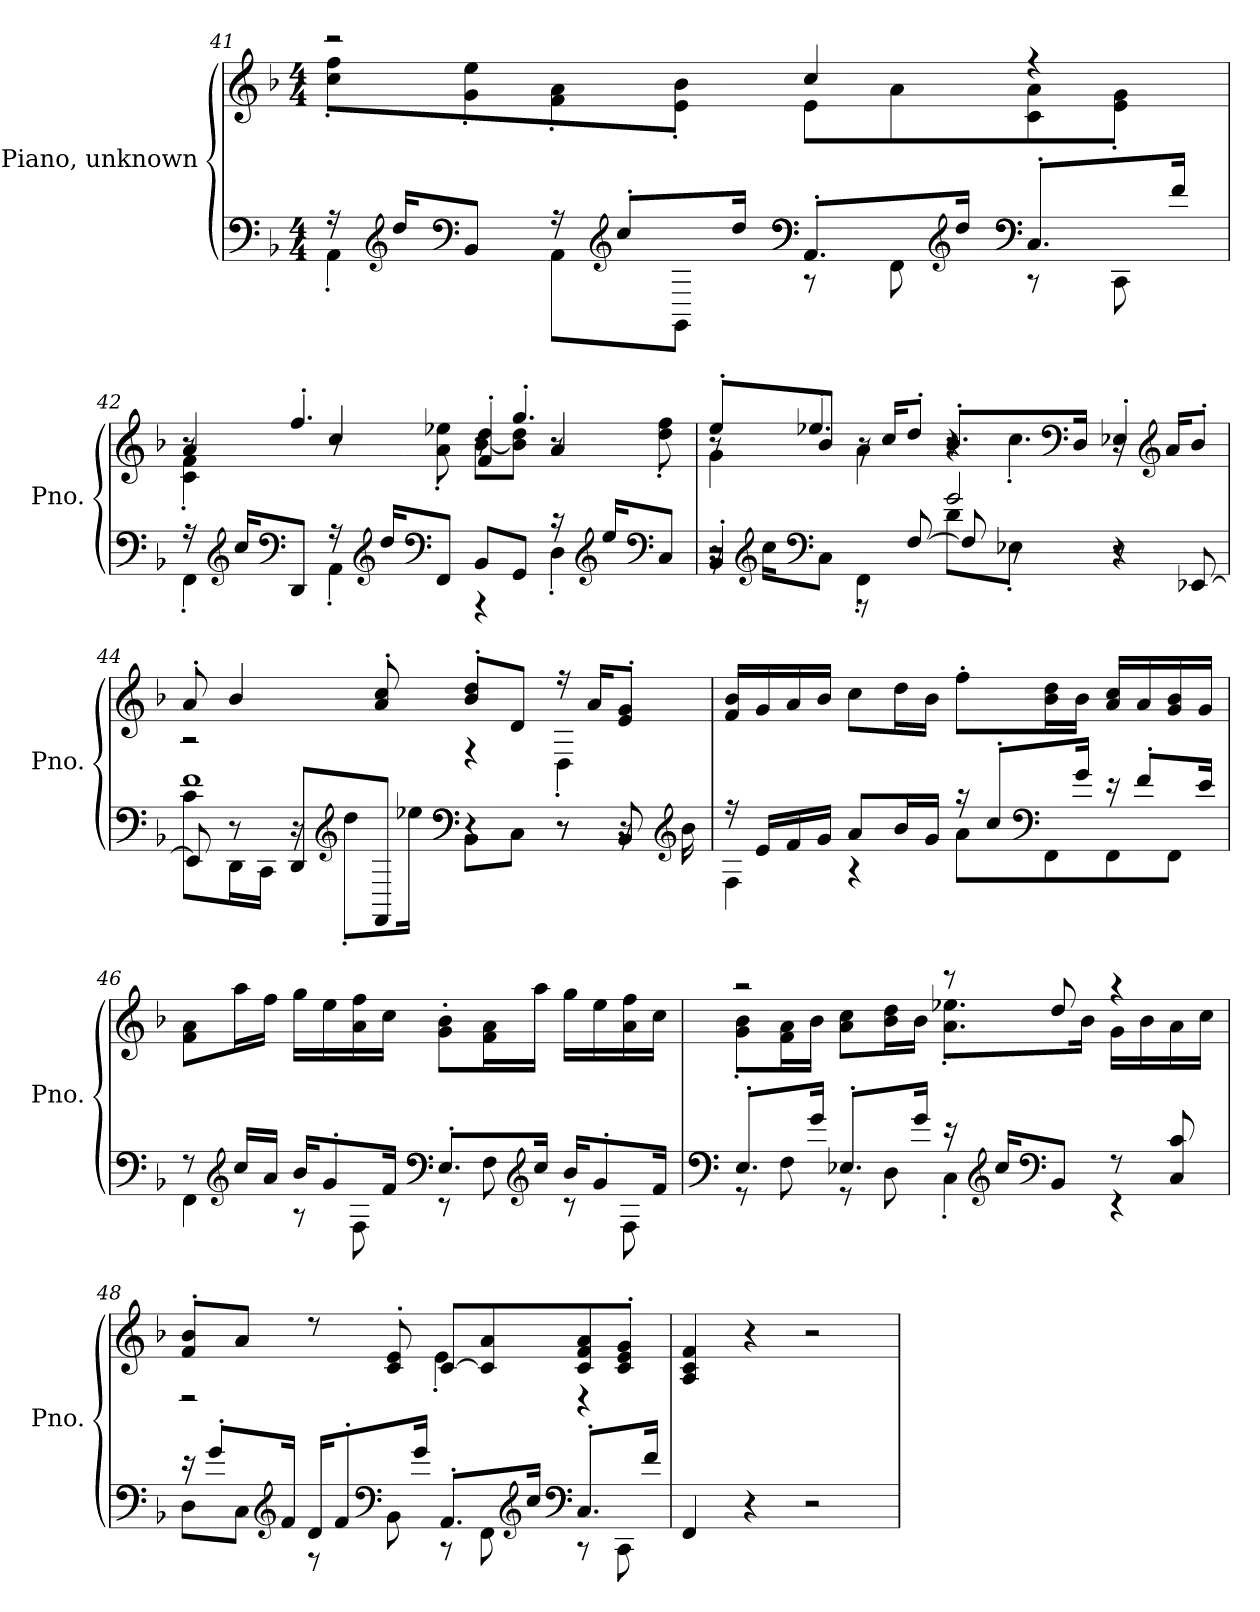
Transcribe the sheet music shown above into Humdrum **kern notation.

**kern	**kern
*part1	*part1
*staff2	*staff1
*I"Piano, unknown	*
*I'Pno.	*
!!LO:LB:g=z
*clefF4	*clefG2
*k[b-]	*k[b-]
*M4/4	*M4/4
=41	=41
*^	*^
16r	4AA'\	2r	8cc\' 8ff\'L
*clefG2	*	*	*
16dd/KL	.	.	.
*clefF4	*	*	*
8BB-/J	.	.	8g\' 8ee\'
16r	8AA\L	.	8f\' 8a\'
*clefG2	*	*	*
8cc'/L	.	.	.
.	8GG\J	.	8e\' 8b-\'J
16dd/Jk	.	.	.
*clefF4	*	*	*
8.AA'/L	8r	4cc/	8e\L
.	8FF\	.	8a\
*clefG2	*	*	*
16dd/Jk	.	.	.
*clefF4	*	*	*
8.C'/L	8r	4r	8c\ 8a\
.	8CC\	.	8e\' 8g\'J
16f/Jk	.	.	.
!!LO:LB:g=z
=42	=42	=42	=42
*	*	*	*^
16r	4FF'\	8r	4c\' 4f\'	4a/
*clefG2	*	*	*	*
16cc/KL	.	.	.	.
*clefF4	*	*	*	*
8DD/J	.	4.ff'/	.	.
16r	4AA'\	.	8r	4cc/
*clefG2	*	*	*	*
16dd/KL	.	.	.	.
*clefF4	*	*	*	*
8FF/J	.	.	8a\' 8ee-X\'	.
8BB-/L	4r	8r	[8b-\L	4f/' 4dd/'
8GG/J	.	4.gg'/	8b-\] 8dd\J	.
16r	4D'\	.	8r	4a/
*clefG2	*	*	*	*
16ee/KL	.	.	.	.
*clefF4	*	*	*	*
8C/J	.	.	8dd\' 8ff\'	.
!!LO:LB:g=z	!!	!!
=43	=43	=43	=43	=43
*	*^	*	*	*
2r	16r	4BB-'/	8ee'/L	4g\	8r
*clefG2	*	*	*	*	*
.	16cc\KL	.	.	.	.
*clefF4	*	*	*	*	*
.	8C\J	.	8b-/J	.	4.ee-X'/
.	4FF'\	8r	16r	4a\	.
.	.	.	16cc/KL	.	.
.	.	[8F/	8dd'/J	.	.
2g/	8d\L	8F/]	8.b-'/L	8r	4r
.	8E-X'\J	8r	.	4.cc'\	.
*	*	*	*clefF4	*	*
.	.	.	16D/Jk	.	.
.	4r	8r	16r	.	4E-X'/
*	*	*	*clefG2	*	*
.	.	.	16a/KL	.	.
.	.	[8EE-X/	8b-'/J	.	.
*	*	*	*	*v	*v
=44	=44	=44	=44	=44
1f	8c\L	8EE-/]	8a'/	2r
.	16DD\L	8r	4b-/	.
.	16CC\JJ	.	.	.
.	16r	8DD/L	.	.
*clefG2	*	*	*	*
.	8dd'\L	.	.	.
.	.	8FF/J	8a/' 8cc/'	.
.	16ee-X\Jk	.	.	.
*clefF4	*	*	*	*
.	8BB-\L	4r	8b-/' 8dd/'L	4r
.	8C\J	.	8d/J	.
.	8r	8r	16r	4D'\
.	.	.	16a/KL	.
.	16r	8BB-/	8e/' 8g/'J	.
*clefG2	*	*	*	*
.	16b-\	.	.	.
*	*v	*v	*	*
*	*	*v	*v
!!LO:LB:g=z
=45	=45	=45
16r	4F\	16f/ 16b-/LL
16e/LL	.	16g/
16f/	.	16a/
16g/JJ	.	16b-/JJ
8a/L	4r	8cc\L
16b-/L	.	16dd\L
16g/JJ	.	16b-\JJ
16r	8a\L	8ff'\L
8cc'/L	.	.
*clefF4	*	*
.	8FF\	16b-\ 16dd\L
16g/Jk	.	16b-\JJ
16r	8FF\	16a/ 16cc/LL
8f'/L	.	16a/
.	8FF\J	16g/ 16b-/
16e/Jk	.	16g/JJ
=46	=46	=46
8r	4FF\	8f\ 8a\L
*clefG2	*	*
16cc/LL	.	16aa\L
16a/JJ	.	16ff\JJ
16b-/KL	8r	16gg\LL
8g'/	.	16ee\
.	8F\	16a\ 16ff\
16f/Jk	.	16cc\JJ
*clefF4	*	*
8.E'/L	8r	8g\' 8b-\'L
.	8F\	16f\ 16a\L
*clefG2	*	*
16cc/Jk	.	16aa\JJ
16b-/KL	8r	16gg\LL
8g'/	.	16ee\
.	8F\	16a\ 16ff\
16f/Jk	.	16cc\JJ
!!LO:PB:g=z
=47	=47	=47
*clefF4	*	*
*	*	*^
8.E'/L	8r	2r	8g\' 8b-\'L
.	8F\	.	16f\ 16a\L
16g/Jk	.	.	16b-\JJ
8.E-X'/L	8r	.	8a\ 8cc\L
.	8D\	.	16b-\ 16dd\L
16g/Jk	.	.	16b-\JJ
16r	4C'\	8r	8.a\' 8.ee-X\'L
*clefG2	*	*	*
16cc/KL	.	.	.
*clefF4	*	*	*
8BB-/J	.	8dd/	.
.	.	.	16b-\Jk
8r	4r	4r	16g\LL
.	.	.	16b-\
8C/ 8c/	.	.	16a\
.	.	.	16cc\JJ
=48	=48	=48	=48
16r	8D\L	8f/' 8b-/'L	2r
8g'/L	.	.	.
.	8C\J	8a/J	.
*clefG2	*	*	*
16f/Jk	.	.	.
16d/KL	8r	8r	.
8f'/	.	.	.
*clefF4	*	*	*
.	8BB-\	8c/' 8e/'	.
16g/Jk	.	.	.
8.AA'/L	8r	[8c/L	4e'\
.	8FF\	8c/] 8a/	.
*clefG2	*	*	*
16cc/Jk	.	.	.
*clefF4	*	*	*
8.C'/L	8r	8c/ 8f/ 8a/	4r
.	8CC\	8c/' 8e/' 8g/'J	.
16f/Jk	.	.	.
*v	*v	*	*
*	*v	*v
=49	=49
4FF/	4A/ 4c/ 4f/
4r	4r
2r	2r
=	=
*-	*-
